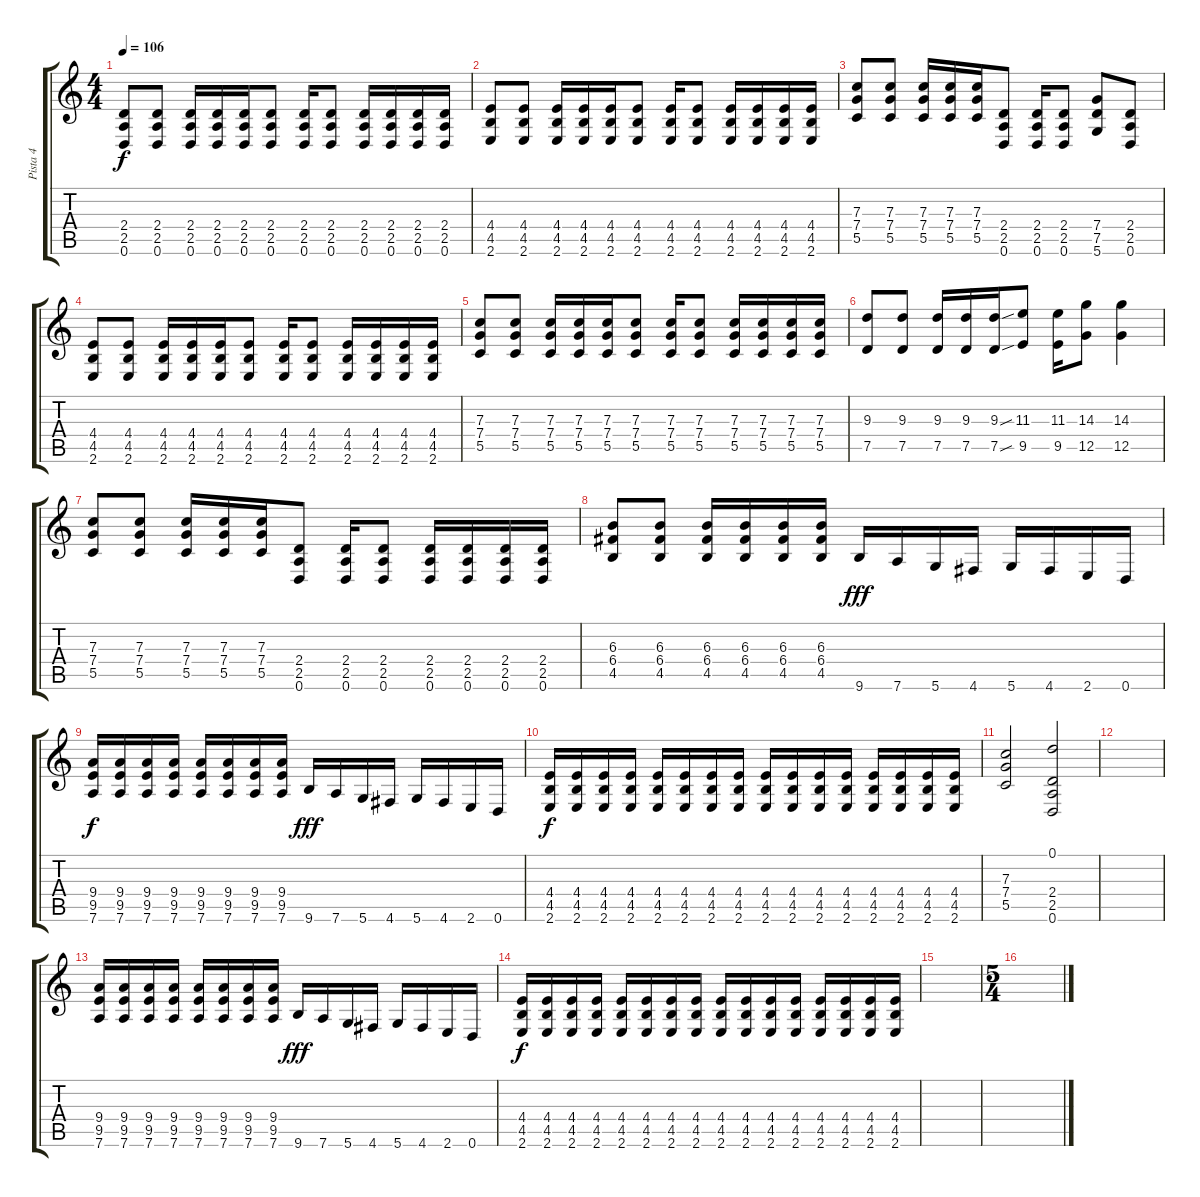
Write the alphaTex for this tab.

\track ("Pista 4" "Pista 4") {instrument overdrivenguitar}
\staff {score tabs}
\tuning (D4 A3 F3 C3 G2 D2) {hide}
\ts (4 4)
\tempo 106
\clef g2
\ks c
(2.4 2.5 0.6).8{dy f} (2.4 2.5 0.6).8 (2.4 2.5 0.6).16 (2.4 2.5 0.6).16 (2.4 2.5 0.6).16 (2.4 2.5 0.6).8 (2.4 2.5 0.6).16 (2.4 2.5 0.6).8 (2.4 2.5 0.6).16 (2.4 2.5 0.6).16 (2.4 2.5 0.6).16 (2.4 2.5 0.6).16 |
(4.4 4.5 2.6).8 (4.4 4.5 2.6).8 (4.4 4.5 2.6).16 (4.4 4.5 2.6).16 (4.4 4.5 2.6).16 (4.4 4.5 2.6).8 (4.4 4.5 2.6).16 (4.4 4.5 2.6).8 (4.4 4.5 2.6).16 (4.4 4.5 2.6).16 (4.4 4.5 2.6).16 (4.4 4.5 2.6).16 |
(7.3 7.4 5.5).8 (7.3 7.4 5.5).8 (7.3 7.4 5.5).16 (7.3 7.4 5.5).16 (7.3 7.4 5.5).16 (2.4 2.5 0.6).8 (2.4 2.5 0.6).16 (2.4 2.5 0.6).8 (7.4 7.5 5.6).8 (2.4 2.5 0.6).8 |
(4.4 4.5 2.6).8 (4.4 4.5 2.6).8 (4.4 4.5 2.6).16 (4.4 4.5 2.6).16 (4.4 4.5 2.6).16 (4.4 4.5 2.6).8 (4.4 4.5 2.6).16 (4.4 4.5 2.6).8 (4.4 4.5 2.6).16 (4.4 4.5 2.6).16 (4.4 4.5 2.6).16 (4.4 4.5 2.6).16 |
(7.3 7.4 5.5).8 (7.3 7.4 5.5).8 (7.3 7.4 5.5).16 (7.3 7.4 5.5).16 (7.3 7.4 5.5).16 (7.3 7.4 5.5).8 (7.3 7.4 5.5).16 (7.3 7.4 5.5).8 (7.3 7.4 5.5).16 (7.3 7.4 5.5).16 (7.3 7.4 5.5).16 (7.3 7.4 5.5).16 |
(9.3 7.5).8 (9.3 7.5).8 (9.3 7.5).16 (9.3 7.5).16 (9.3 7.5).16 (11.3{sib} 9.5{sib}).8 (11.3 9.5).16 (14.3 12.5).8 (14.3 12.5).4 |
(7.3 7.4 5.5).8 (7.3 7.4 5.5).8 (7.3 7.4 5.5).16 (7.3 7.4 5.5).16 (7.3 7.4 5.5).16 (2.4 2.5 0.6).8 (2.4 2.5 0.6).16 (2.4 2.5 0.6).8 (2.4 2.5 0.6).16 (2.4 2.5 0.6).16 (2.4 2.5 0.6).16 (2.4 2.5 0.6).16 |
(6.3 6.4 4.5).8 (6.3 6.4 4.5).8 (6.3 6.4 4.5).16 (6.3 6.4 4.5).16 (6.3 6.4 4.5).16 (6.3 6.4 4.5).16 9.6.16{dy fff} 7.6.16 5.6.16 4.6.16 5.6.16 4.6.16 2.6.16 0.6.16 |
(9.4 9.5 7.6).16{dy f} (9.4 9.5 7.6).16 (9.4 9.5 7.6).16 (9.4 9.5 7.6).16 (9.4 9.5 7.6).16 (9.4 9.5 7.6).16 (9.4 9.5 7.6).16 (9.4 9.5 7.6).16 9.6.16{dy fff} 7.6.16 5.6.16 4.6.16 5.6.16 4.6.16 2.6.16 0.6.16 |
(4.4 4.5 2.6).16{dy f} (4.4 4.5 2.6).16 (4.4 4.5 2.6).16 (4.4 4.5 2.6).16 (4.4 4.5 2.6).16 (4.4 4.5 2.6).16 (4.4 4.5 2.6).16 (4.4 4.5 2.6).16 (4.4 4.5 2.6).16 (4.4 4.5 2.6).16 (4.4 4.5 2.6).16 (4.4 4.5 2.6).16 (4.4 4.5 2.6).16 (4.4 4.5 2.6).16 (4.4 4.5 2.6).16 (4.4 4.5 2.6).16 |
(7.3 7.4 5.5).2 (0.1 2.4 2.5 0.6).2 |
|
(9.4 9.5 7.6).16 (9.4 9.5 7.6).16 (9.4 9.5 7.6).16 (9.4 9.5 7.6).16 (9.4 9.5 7.6).16 (9.4 9.5 7.6).16 (9.4 9.5 7.6).16 (9.4 9.5 7.6).16 9.6.16{dy fff} 7.6.16 5.6.16 4.6.16 5.6.16 4.6.16 2.6.16 0.6.16 |
(4.4 4.5 2.6).16{dy f} (4.4 4.5 2.6).16 (4.4 4.5 2.6).16 (4.4 4.5 2.6).16 (4.4 4.5 2.6).16 (4.4 4.5 2.6).16 (4.4 4.5 2.6).16 (4.4 4.5 2.6).16 (4.4 4.5 2.6).16 (4.4 4.5 2.6).16 (4.4 4.5 2.6).16 (4.4 4.5 2.6).16 (4.4 4.5 2.6).16 (4.4 4.5 2.6).16 (4.4 4.5 2.6).16 (4.4 4.5 2.6).16 |
|
\ts (5 4)
